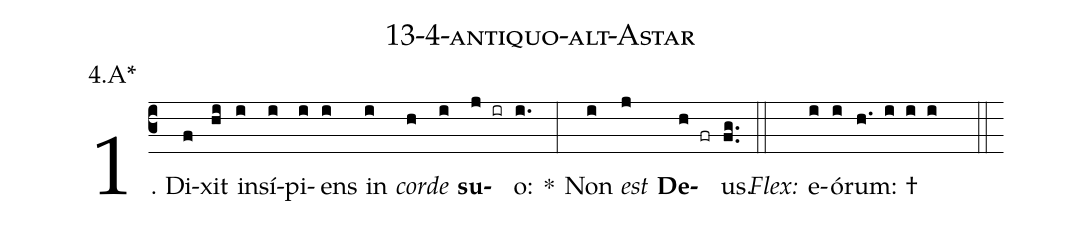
name: 13-4-antiquo-alt-Astar;
annotation: 4.A*;
%%
(c3)1. Di(f)xit(hi) in(i)sí(i)pi(i)ens(i) in(i) <i>cor</i>(h)<i>de</i>(i) <b>su</b>(j ir)o:(i.) *(:) Non(i) <i>est</i>(j) <b>De</b>(h fr)us.(fg..) (::)
<i>Flex:</i>()  e(i)ó(i)rum: †(h. i i i  ::)
